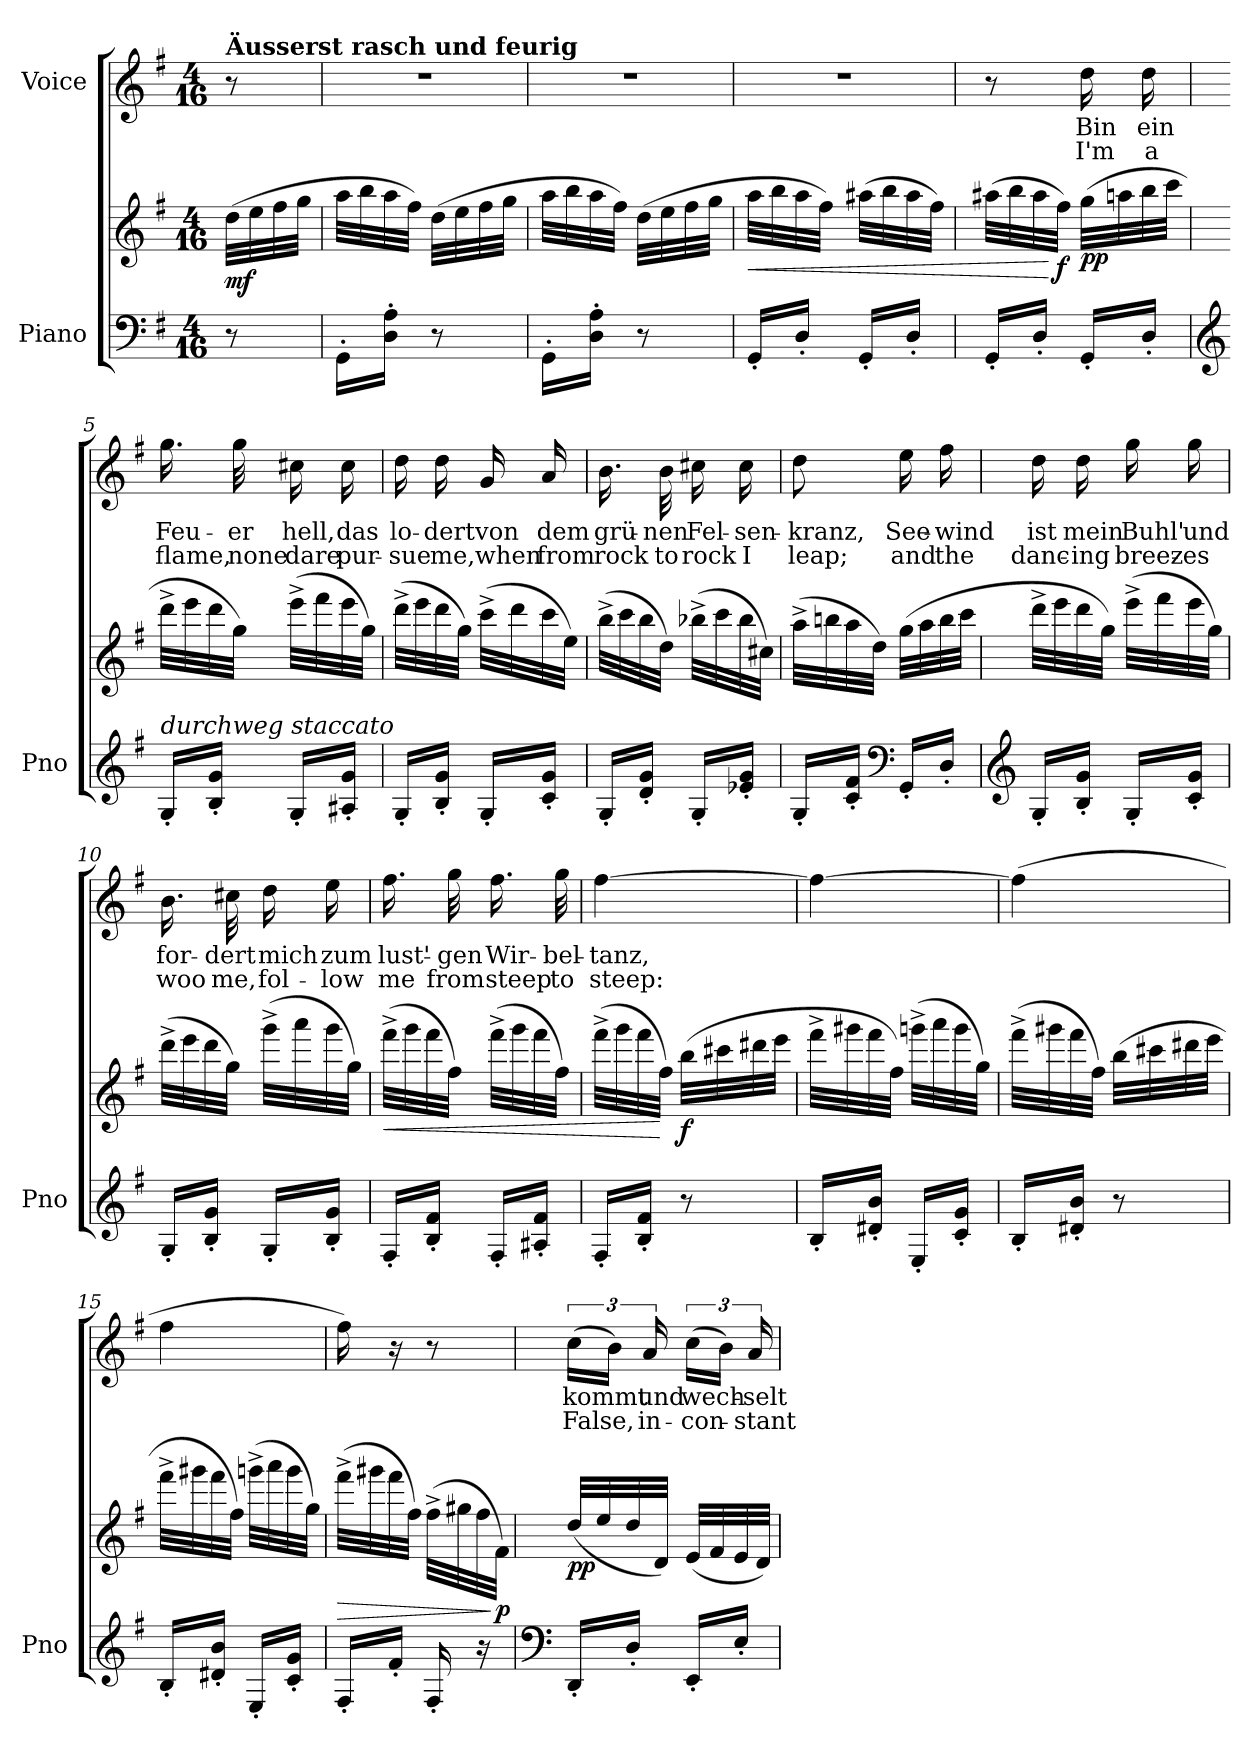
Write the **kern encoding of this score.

**kern	**kern	**dynam	**kern	**text	**text
*part2	*part2	*part2	*part1	*part1	*part1
*staff3	*staff2	*staff2/3	*staff1	*staff1	*staff1
*I"Piano	*	*	*I"Voice	*	*
*I'Pno	*	*	*	*	*
*clefF4	*clefG2	*	*clefG2	*	*
*k[f#]	*k[f#]	*	*k[f#]	*	*
*M4/16	*M4/16	*	*M4/16	*	*
=	=	=	=	=	=
!	!	!	!LO:TX:a:B:t=Äusserst rasch und feurig	!	!
!	!	!LO:DY:b	!	!	!
8r	(32dd\LLL	mf	8r	.	.
.	32ee\	.	.	.	.
.	32ff#\	.	.	.	.
.	32gg\JJJ	.	.	.	.
=1	=1	=1	=1	=1	=1
16GG'\LL	32aa\LLL	.	4r	.	.
.	32bb\	.	.	.	.
16D\' 16A\'JJ	32aa\	.	.	.	.
.	32ff#\JJJ)	.	.	.	.
8r	(32dd\LLL	.	.	.	.
.	32ee\	.	.	.	.
.	32ff#\	.	.	.	.
.	32gg\JJJ	.	.	.	.
=2	=2	=2	=2	=2	=2
16GG'\LL	32aa\LLL	.	4r	.	.
.	32bb\	.	.	.	.
16D\' 16A\'JJ	32aa\	.	.	.	.
.	32ff#\JJJ)	.	.	.	.
8r	(32dd\LLL	.	.	.	.
.	32ee\	.	.	.	.
.	32ff#\	.	.	.	.
.	32gg\JJJ	.	.	.	.
=3	=3	=3	=3	=3	=3
!	!	!LO:HP:b	!	!	!
16GG'/LL	32aa\LLL	<	4r	.	.
.	32bb\	.	.	.	.
16D'/JJ	32aa\	.	.	.	.
.	32ff#\JJJ)	.	.	.	.
16GG'/LL	(32aa#X\LLL	.	.	.	.
.	32bb\	.	.	.	.
16D'/JJ	32aa#\	.	.	.	.
.	32ff#\JJJ)	.	.	.	.
=4	=4	=4	=4	=4	=4
16GG'/LL	(32aa#X\LLL	.	8r	.	.
.	32bb\	.	.	.	.
16D'/JJ	32aa#\	.	.	.	.
!	!	!LO:DY:n=1:b	!	!	!
.	32ff#\JJJ)	[ f	.	.	.
!	!	!LO:DY:n=2:b	!	!LO:LY:b	!LO:LY:b
16GG'/LL	(32gg\LLL	pp	16dd\	Bin	I'm
.	32aan\	.	.	.	.
!	!	!	!	!LO:LY:b	!LO:LY:b
16D'/JJ	32bb\	.	16dd\	ein	a
.	32ccc\JJJ	.	.	.	.
!!LO:LB:g=z
=5	=5	=5	=5	=5	=5
*clefG2	*	*	*	*	*
!LO:TX:a:i:t=durchweg staccato	!	!	!	!	!
!	!	!	!	!LO:LY:b	!LO:LY:b
16G'/LL	32ddd^\LLL	.	16.gg\	Feu-	flame,
.	32eee\	.	.	.	.
16B/' 16g/'JJ	32ddd\	.	.	.	.
!	!	!	!	!LO:LY:b	!LO:LY:b
.	32gg\JJJ)	.	32gg\	-er	none
!	!	!	!	!LO:LY:b	!LO:LY:b
16G'/LL	(32eee^\LLL	.	16cc#X\	hell,	dare
.	32fff#\	.	.	.	.
!	!	!	!	!LO:LY:b	!LO:LY:b
16A#X/' 16g/'JJ	32eee\	.	16cc#\	das	pur-
.	32gg\JJJ)	.	.	.	.
=6	=6	=6	=6	=6	=6
!	!	!	!	!LO:LY:b	!LO:LY:b
16G'/LL	(32ddd^\LLL	.	16dd\	lo-	-sue
.	32eee\	.	.	.	.
!	!	!	!	!LO:LY:b	!LO:LY:b
16B/' 16g/'JJ	32ddd\	.	16dd\	-dert	me,
.	32gg\JJJ)	.	.	.	.
!	!	!	!	!LO:LY:b	!LO:LY:b
16G'/LL	(32ccc^\LLL	.	16g/	von	when
.	32ddd\	.	.	.	.
!	!	!	!	!LO:LY:b	!LO:LY:b
16c/' 16g/'JJ	32ccc\	.	16a/	dem	from
.	32ee\JJJ)	.	.	.	.
=7	=7	=7	=7	=7	=7
!	!	!	!	!LO:LY:b	!LO:LY:b
16G'/LL	(32bb^\LLL	.	16.b\	grü-	rock
.	32ccc\	.	.	.	.
16d/' 16g/'JJ	32bb\	.	.	.	.
!	!	!	!	!LO:LY:b	!LO:LY:b
.	32dd\JJJ)	.	32b\	-nen	to
!	!	!	!	!LO:LY:b	!LO:LY:b
16G'/LL	(32bb-X^\LLL	.	16cc#X\	Fel-	rock
.	32ccc\	.	.	.	.
!	!	!	!	!LO:LY:b	!LO:LY:b
16e-X/' 16g/'JJ	32bb-\	.	16cc#\	-sen-	I
.	32cc#X\JJJ)	.	.	.	.
=8	=8	=8	=8	=8	=8
!	!	!	!	!LO:LY:b	!LO:LY:b
16G'/LL	(32aa^\LLL	.	8dd\	-kranz,	leap;
.	32bbn\	.	.	.	.
16c/' 16f#/'JJ	32aa\	.	.	.	.
.	32dd\JJJ)	.	.	.	.
*clefF4	*	*	*	*	*
!	!	!	!	!LO:LY:b	!LO:LY:b
16GG'/LL	(32gg\LLL	.	16ee\	See-	and
.	32aa\	.	.	.	.
!	!	!	!	!LO:LY:b	!LO:LY:b
16D'/JJ	32bb\	.	16ff#\	-wind	the
.	32ccc\JJJ	.	.	.	.
=9	=9	=9	=9	=9	=9
*clefG2	*	*	*	*	*
!	!	!	!	!LO:LY:b	!LO:LY:b
16G'/LL	32ddd^\LLL	.	16dd\	ist	danc-
.	32eee\	.	.	.	.
!	!	!	!	!LO:LY:b	!LO:LY:b
16B/' 16g/'JJ	32ddd\	.	16dd\	mein	-ing
.	32gg\JJJ)	.	.	.	.
!	!	!	!	!LO:LY:b	!LO:LY:b
16G'/LL	(32eee^\LLL	.	16gg\	Buhl'	breez-
.	32fff#\	.	.	.	.
!	!	!	!	!LO:LY:b	!LO:LY:b
16c/' 16g/'JJ	32eee\	.	16gg\	und	-es
.	32gg\JJJ)	.	.	.	.
!!LO:LB:g=z
=10	=10	=10	=10	=10	=10
!	!	!	!	!LO:LY:b	!LO:LY:b
16G'/LL	(32ddd^\LLL	.	16.b\	for-	woo
.	32eee\	.	.	.	.
16B/' 16g/'JJ	32ddd\	.	.	.	.
!	!	!	!	!LO:LY:b	!LO:LY:b
.	32gg\JJJ)	.	32cc#X\	-dert	me,
!	!	!	!	!LO:LY:b	!LO:LY:b
16G'/LL	(32ggg^\LLL	.	16dd\	mich	fol-
.	32aaa\	.	.	.	.
!	!	!	!	!LO:LY:b	!LO:LY:b
16B/' 16g/'JJ	32ggg\	.	16ee\	zum	-low
.	32gg\JJJ)	.	.	.	.
=11	=11	=11	=11	=11	=11
!	!	!LO:HP:b	!	!LO:LY:b	!LO:LY:b
16F#'/LL	(32fff#^\LLL	<	16.ff#\	lust'-	me
.	32ggg\	.	.	.	.
16B/' 16f#/'JJ	32fff#\	.	.	.	.
!	!	!	!	!LO:LY:b	!LO:LY:b
.	32ff#\JJJ)	.	32gg\	-gen	from
!	!	!	!	!LO:LY:b	!LO:LY:b
16F#'/LL	(32fff#^\LLL	.	16.ff#\	Wir-	steep
.	32ggg\	.	.	.	.
16A#X/' 16f#/'JJ	32fff#\	.	.	.	.
!	!	!	!	!LO:LY:b	!LO:LY:b
.	32ff#\JJJ)	.	32gg\	-bel-	to
=12	=12	=12	=12	=12	=12
!	!	!	!	!LO:LY:b	!LO:LY:b
16F#'/LL	(32fff#^\LLL	.	[4ff#\	-tanz,	steep:
.	32ggg\	.	.	.	.
16B/' 16f#/'JJ	32fff#\	.	.	.	.
.	32ff#\JJJ)	[	.	.	.
!	!	!LO:DY:b	!	!	!
8r	(32bb\LLL	f	.	.	.
.	32ccc#X\	.	.	.	.
.	32ddd#X\	.	.	.	.
.	32eee\JJJ	.	.	.	.
=13	=13	=13	=13	=13	=13
16B'/LL	32fff#^\LLL	.	4ff#\_	.	.
.	32ggg#X\	.	.	.	.
16d#X/' 16b/'JJ	32fff#\	.	.	.	.
.	32ff#\JJJ)	.	.	.	.
16E'/LL	(32gggn^\LLL	.	.	.	.
.	32aaa\	.	.	.	.
16c/' 16g/'JJ	32ggg\	.	.	.	.
.	32gg\JJJ)	.	.	.	.
=14	=14	=14	=14	=14	=14
16B'/LL	(32fff#^\LLL	.	(4ff#\]	.	.
.	32ggg#X\	.	.	.	.
16d#X/' 16b/'JJ	32fff#\	.	.	.	.
.	32ff#\JJJ)	.	.	.	.
8r	(32bb\LLL	.	.	.	.
.	32ccc#X\	.	.	.	.
.	32ddd#X\	.	.	.	.
.	32eee\JJJ	.	.	.	.
!!LO:LB:g=z
=15	=15	=15	=15	=15	=15
16B'/LL	32fff#^\LLL	.	4ff#\	.	.
.	32ggg#X\	.	.	.	.
16d#X/' 16b/'JJ	32fff#\	.	.	.	.
.	32ff#\JJJ)	.	.	.	.
16E'/LL	(32gggn^\LLL	.	.	.	.
.	32aaa\	.	.	.	.
16c/' 16g/'JJ	32ggg\	.	.	.	.
.	32gg\JJJ)	.	.	.	.
=16	=16	=16	=16	=16	=16
!	!	!LO:HP:b	!	!	!
16F#'/LL	(32fff#^\LLL	>	16ff#\)	.	.
.	32ggg#X\	.	.	.	.
16f#'/JJ	32fff#\	.	16r	.	.
.	32ff#\JJJ)	.	.	.	.
16F#'/	(32ff#^\LLL	.	8r	.	.
.	32gg#X\	.	.	.	.
16r	32ff#\	.	.	.	.
!	!	!LO:DY:n=1:b	!	!	!
.	32f#\JJJ)	] p	.	.	.
=17	=17	=17	=17	=17	=17
*clefF4	*	*	*	*	*
!	!	!LO:DY:b	!	!LO:LY:b	!LO:LY:b
16DD'/LL	(32dd/LLL	pp	(24cc\LL	kommt	False,
.	32ee/	.	.	.	.
.	.	.	24b\JJ)	.	.
16D'/JJ	32dd/	.	.	.	.
!	!	!	!	!LO:LY:b	!LO:LY:b
.	.	.	24a/	und	in-
.	32d/JJJ)	.	.	.	.
!	!	!	!	!LO:LY:b	!LO:LY:b
16EE'/LL	(32e/LLL	.	(24cc\LL	wech-	-con-
.	32f#/	.	.	.	.
.	.	.	24b\JJ)	.	.
16E'/JJ	32e/	.	.	.	.
!	!	!	!	!LO:LY:b	!LO:LY:b
.	.	.	24a/	selt	-stant
.	32d/JJJ)	.	.	.	.
=	=	=	=	=	=
*-	*-	*-	*-	*-	*-
